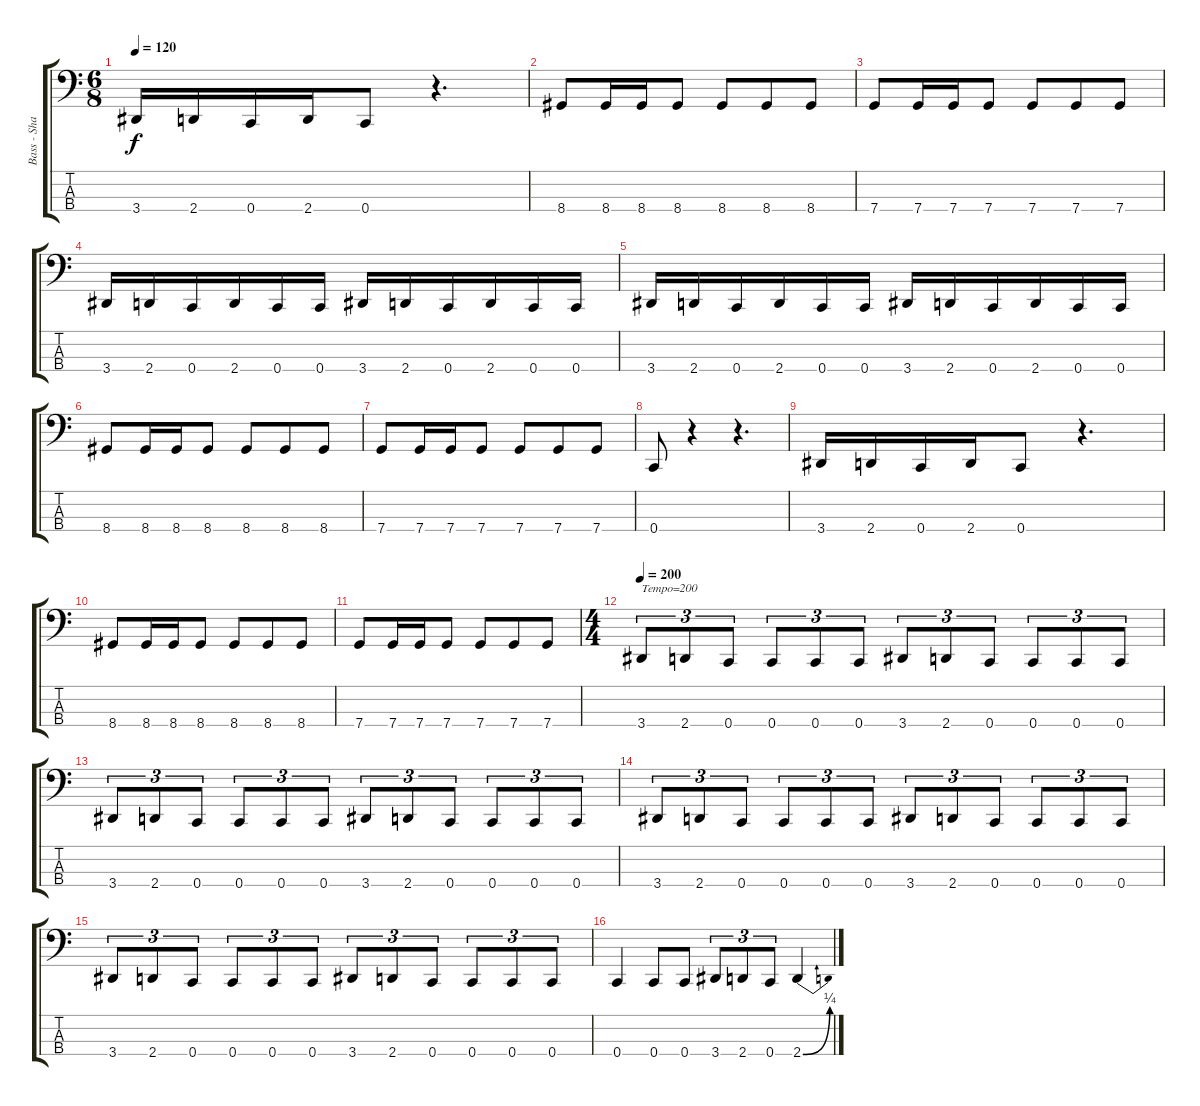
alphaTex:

\track ("Bass - Shavo" "Bass - Sha") {instrument electricbassfinger}
\staff {score tabs}
\tuning (F2 C2 G1 C1) {hide}
\ts (6 8)
\tempo 120
\clef f4
\ks c
3.4.16{dy f} 2.4.16 0.4.16 2.4.16 0.4.8 r.4{d} |
8.4.8 8.4.16 8.4.16 8.4.8 8.4.8 8.4.8 8.4.8 |
7.4.8 7.4.16 7.4.16 7.4.8 7.4.8 7.4.8 7.4.8 |
3.4.16 2.4.16 0.4.16 2.4.16 0.4.16 0.4.16 3.4.16 2.4.16 0.4.16 2.4.16 0.4.16 0.4.16 |
3.4.16 2.4.16 0.4.16 2.4.16 0.4.16 0.4.16 3.4.16 2.4.16 0.4.16 2.4.16 0.4.16 0.4.16 |
8.4.8 8.4.16 8.4.16 8.4.8 8.4.8 8.4.8 8.4.8 |
7.4.8 7.4.16 7.4.16 7.4.8 7.4.8 7.4.8 7.4.8 |
0.4.8 r.4 r.4{d} |
3.4.16 2.4.16 0.4.16 2.4.16 0.4.8 r.4{d} |
8.4.8 8.4.16 8.4.16 8.4.8 8.4.8 8.4.8 8.4.8 |
7.4.8 7.4.16 7.4.16 7.4.8 7.4.8 7.4.8 7.4.8 |
\ts (4 4)
\tempo 200
3.4.8{tu (3 2) txt "Tempo=200"} 2.4.8{tu (3 2)} 0.4.8{tu (3 2)} 0.4.8{tu (3 2)} 0.4.8{tu (3 2)} 0.4.8{tu (3 2)} 3.4.8{tu (3 2)} 2.4.8{tu (3 2)} 0.4.8{tu (3 2)} 0.4.8{tu (3 2)} 0.4.8{tu (3 2)} 0.4.8{tu (3 2)} |
3.4.8{tu (3 2)} 2.4.8{tu (3 2)} 0.4.8{tu (3 2)} 0.4.8{tu (3 2)} 0.4.8{tu (3 2)} 0.4.8{tu (3 2)} 3.4.8{tu (3 2)} 2.4.8{tu (3 2)} 0.4.8{tu (3 2)} 0.4.8{tu (3 2)} 0.4.8{tu (3 2)} 0.4.8{tu (3 2)} |
3.4.8{tu (3 2)} 2.4.8{tu (3 2)} 0.4.8{tu (3 2)} 0.4.8{tu (3 2)} 0.4.8{tu (3 2)} 0.4.8{tu (3 2)} 3.4.8{tu (3 2)} 2.4.8{tu (3 2)} 0.4.8{tu (3 2)} 0.4.8{tu (3 2)} 0.4.8{tu (3 2)} 0.4.8{tu (3 2)} |
3.4.8{tu (3 2)} 2.4.8{tu (3 2)} 0.4.8{tu (3 2)} 0.4.8{tu (3 2)} 0.4.8{tu (3 2)} 0.4.8{tu (3 2)} 3.4.8{tu (3 2)} 2.4.8{tu (3 2)} 0.4.8{tu (3 2)} 0.4.8{tu (3 2)} 0.4.8{tu (3 2)} 0.4.8{tu (3 2)} |
0.4.4 0.4.8 0.4.8 3.4.8{tu (3 2)} 2.4.8{tu (3 2)} 0.4.8{tu (3 2)} 2.4{be (bend 0 0 60 1)}.4
